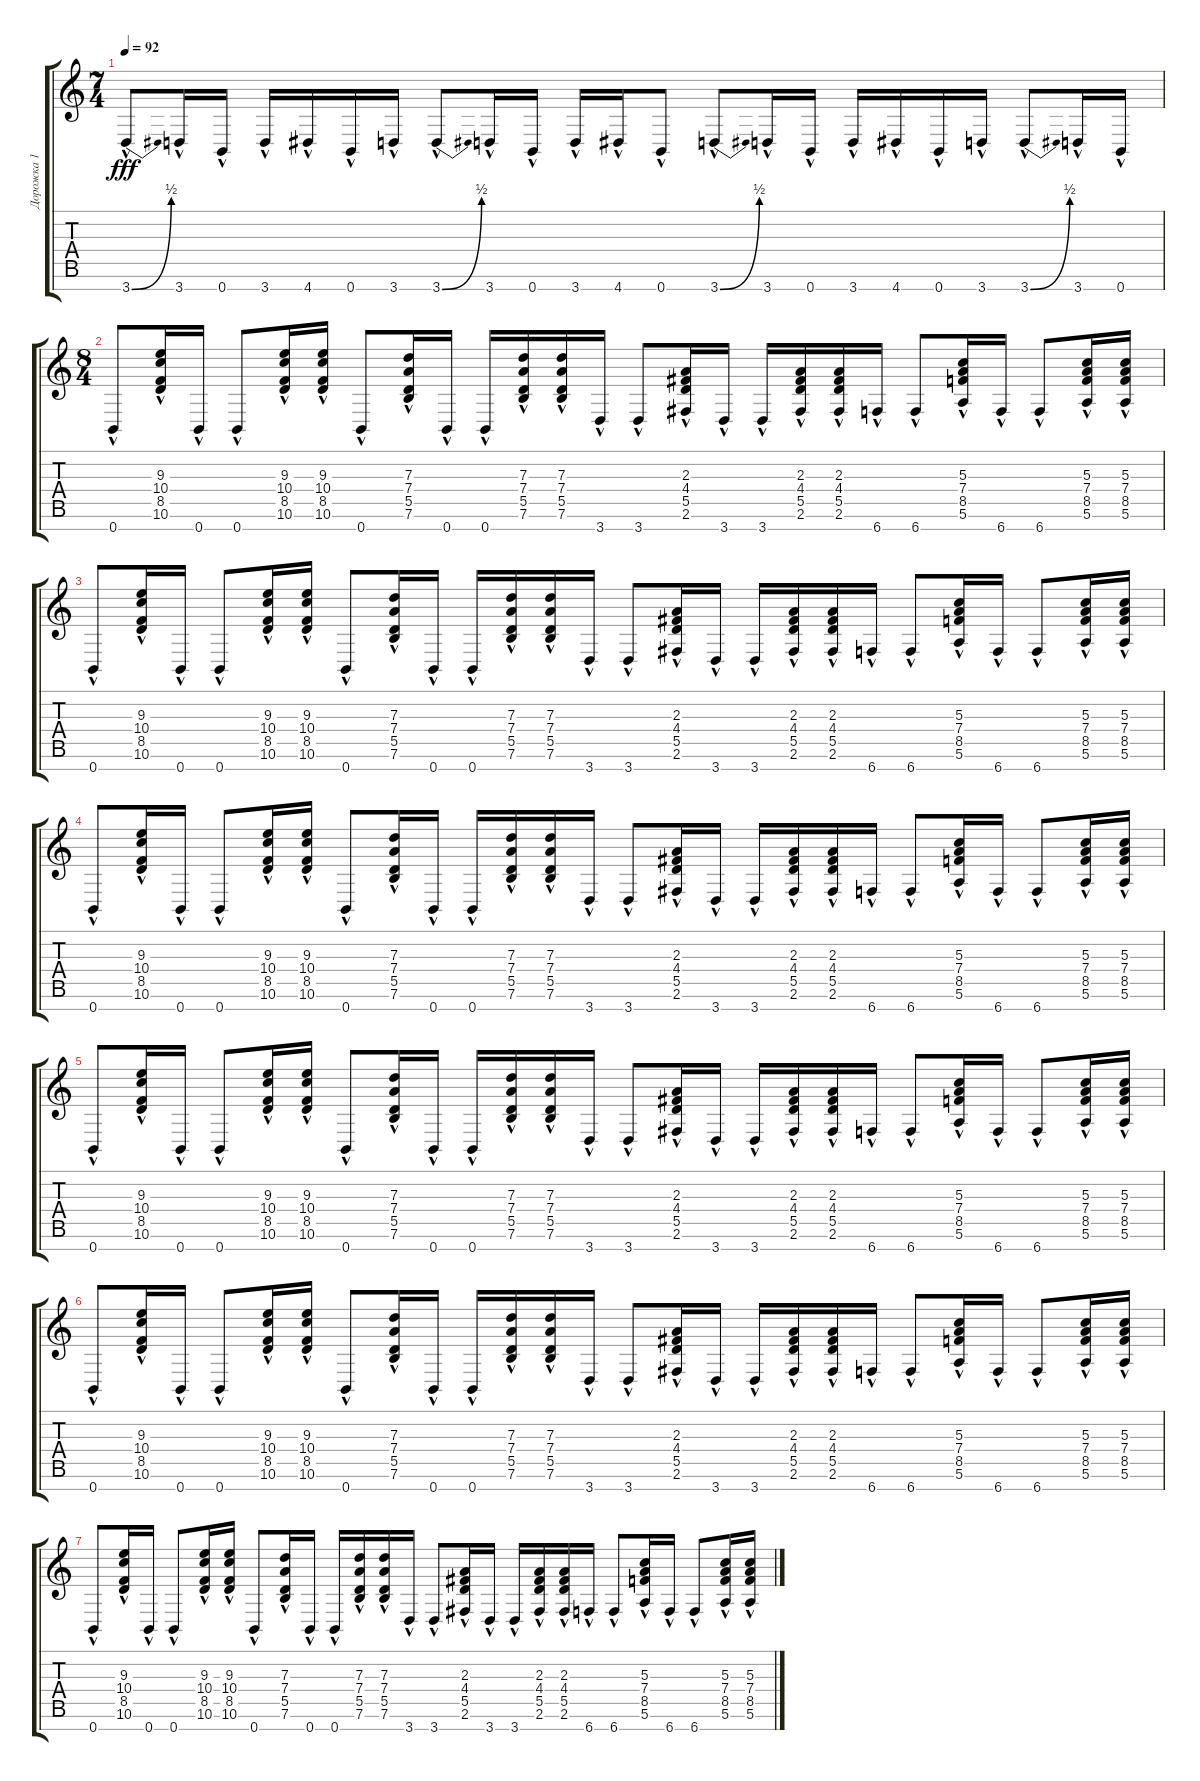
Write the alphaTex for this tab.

\track ("Дорожка 1" "Дорожка 1") {instrument distortionguitar}
\staff {score tabs}
\tuning (E4 B3 G3 D3 A2 E2 B1) {hide}
\ts (7 4)
\tempo 92
\clef g2
\ks c
3.7{be (bend 0 0 60 2) hac}.8{dy fff} 3.7{hac}.16 0.7{hac}.16 3.7{hac}.16 4.7{hac}.16 0.7{hac}.16 3.7{hac}.16 3.7{be (bend 0 0 60 2) hac}.8 3.7{hac}.16 0.7{hac}.16 3.7{hac}.16 4.7{hac}.16 0.7{hac}.8 3.7{be (bend 0 0 60 2) hac}.8 3.7{hac}.16 0.7{hac}.16 3.7{hac}.16 4.7{hac}.16 0.7{hac}.16 3.7{hac}.16 3.7{be (bend 0 0 60 2) hac}.8 3.7{hac}.16 0.7{hac}.16 |
\ts (8 4)
0.7{hac}.8 (9.3{hac} 10.4{hac} 8.5{hac} 10.6{hac}).16 0.7{hac}.16 0.7{hac}.8 (9.3{hac} 10.4{hac} 8.5{hac} 10.6{hac}).16 (9.3{hac} 10.4{hac} 8.5{hac} 10.6{hac}).16 0.7{hac}.8 (7.3{hac} 7.4{hac} 5.5{hac} 7.6{hac}).16 0.7{hac}.16 0.7{hac}.16 (7.3{hac} 7.4{hac} 5.5{hac} 7.6{hac}).16 (7.3{hac} 7.4{hac} 5.5{hac} 7.6{hac}).16 3.7{hac}.16 3.7{hac}.8 (2.3{hac} 4.4{hac} 5.5{hac} 2.6{hac}).16 3.7{hac}.16 3.7{hac}.16 (2.3{hac} 4.4{hac} 5.5{hac} 2.6{hac}).16 (2.3{hac} 4.4{hac} 5.5{hac} 2.6{hac}).16 6.7{hac}.16 6.7{hac}.8 (5.3{hac} 7.4{hac} 8.5{hac} 5.6{hac}).16 6.7{hac}.16 6.7{hac}.8 (5.3{hac} 7.4{hac} 8.5{hac} 5.6{hac}).16 (5.3{hac} 7.4{hac} 8.5{hac} 5.6{hac}).16 |
0.7{hac}.8 (9.3{hac} 10.4{hac} 8.5{hac} 10.6{hac}).16 0.7{hac}.16 0.7{hac}.8 (9.3{hac} 10.4{hac} 8.5{hac} 10.6{hac}).16 (9.3{hac} 10.4{hac} 8.5{hac} 10.6{hac}).16 0.7{hac}.8 (7.3{hac} 7.4{hac} 5.5{hac} 7.6{hac}).16 0.7{hac}.16 0.7{hac}.16 (7.3{hac} 7.4{hac} 5.5{hac} 7.6{hac}).16 (7.3{hac} 7.4{hac} 5.5{hac} 7.6{hac}).16 3.7{hac}.16 3.7{hac}.8 (2.3{hac} 4.4{hac} 5.5{hac} 2.6{hac}).16 3.7{hac}.16 3.7{hac}.16 (2.3{hac} 4.4{hac} 5.5{hac} 2.6{hac}).16 (2.3{hac} 4.4{hac} 5.5{hac} 2.6{hac}).16 6.7{hac}.16 6.7{hac}.8 (5.3{hac} 7.4{hac} 8.5{hac} 5.6{hac}).16 6.7{hac}.16 6.7{hac}.8 (5.3{hac} 7.4{hac} 8.5{hac} 5.6{hac}).16 (5.3{hac} 7.4{hac} 8.5{hac} 5.6{hac}).16 |
0.7{hac}.8 (9.3{hac} 10.4{hac} 8.5{hac} 10.6{hac}).16 0.7{hac}.16 0.7{hac}.8 (9.3{hac} 10.4{hac} 8.5{hac} 10.6{hac}).16 (9.3{hac} 10.4{hac} 8.5{hac} 10.6{hac}).16 0.7{hac}.8 (7.3{hac} 7.4{hac} 5.5{hac} 7.6{hac}).16 0.7{hac}.16 0.7{hac}.16 (7.3{hac} 7.4{hac} 5.5{hac} 7.6{hac}).16 (7.3{hac} 7.4{hac} 5.5{hac} 7.6{hac}).16 3.7{hac}.16 3.7{hac}.8 (2.3{hac} 4.4{hac} 5.5{hac} 2.6{hac}).16 3.7{hac}.16 3.7{hac}.16 (2.3{hac} 4.4{hac} 5.5{hac} 2.6{hac}).16 (2.3{hac} 4.4{hac} 5.5{hac} 2.6{hac}).16 6.7{hac}.16 6.7{hac}.8 (5.3{hac} 7.4{hac} 8.5{hac} 5.6{hac}).16 6.7{hac}.16 6.7{hac}.8 (5.3{hac} 7.4{hac} 8.5{hac} 5.6{hac}).16 (5.3{hac} 7.4{hac} 8.5{hac} 5.6{hac}).16 |
0.7{hac}.8 (9.3{hac} 10.4{hac} 8.5{hac} 10.6{hac}).16 0.7{hac}.16 0.7{hac}.8 (9.3{hac} 10.4{hac} 8.5{hac} 10.6{hac}).16 (9.3{hac} 10.4{hac} 8.5{hac} 10.6{hac}).16 0.7{hac}.8 (7.3{hac} 7.4{hac} 5.5{hac} 7.6{hac}).16 0.7{hac}.16 0.7{hac}.16 (7.3{hac} 7.4{hac} 5.5{hac} 7.6{hac}).16 (7.3{hac} 7.4{hac} 5.5{hac} 7.6{hac}).16 3.7{hac}.16 3.7{hac}.8 (2.3{hac} 4.4{hac} 5.5{hac} 2.6{hac}).16 3.7{hac}.16 3.7{hac}.16 (2.3{hac} 4.4{hac} 5.5{hac} 2.6{hac}).16 (2.3{hac} 4.4{hac} 5.5{hac} 2.6{hac}).16 6.7{hac}.16 6.7{hac}.8 (5.3{hac} 7.4{hac} 8.5{hac} 5.6{hac}).16 6.7{hac}.16 6.7{hac}.8 (5.3{hac} 7.4{hac} 8.5{hac} 5.6{hac}).16 (5.3{hac} 7.4{hac} 8.5{hac} 5.6{hac}).16 |
0.7{hac}.8 (9.3{hac} 10.4{hac} 8.5{hac} 10.6{hac}).16 0.7{hac}.16 0.7{hac}.8 (9.3{hac} 10.4{hac} 8.5{hac} 10.6{hac}).16 (9.3{hac} 10.4{hac} 8.5{hac} 10.6{hac}).16 0.7{hac}.8 (7.3{hac} 7.4{hac} 5.5{hac} 7.6{hac}).16 0.7{hac}.16 0.7{hac}.16 (7.3{hac} 7.4{hac} 5.5{hac} 7.6{hac}).16 (7.3{hac} 7.4{hac} 5.5{hac} 7.6{hac}).16 3.7{hac}.16 3.7{hac}.8 (2.3{hac} 4.4{hac} 5.5{hac} 2.6{hac}).16 3.7{hac}.16 3.7{hac}.16 (2.3{hac} 4.4{hac} 5.5{hac} 2.6{hac}).16 (2.3{hac} 4.4{hac} 5.5{hac} 2.6{hac}).16 6.7{hac}.16 6.7{hac}.8 (5.3{hac} 7.4{hac} 8.5{hac} 5.6{hac}).16 6.7{hac}.16 6.7{hac}.8 (5.3{hac} 7.4{hac} 8.5{hac} 5.6{hac}).16 (5.3{hac} 7.4{hac} 8.5{hac} 5.6{hac}).16 |
0.7{hac}.8 (9.3{hac} 10.4{hac} 8.5{hac} 10.6{hac}).16 0.7{hac}.16 0.7{hac}.8 (9.3{hac} 10.4{hac} 8.5{hac} 10.6{hac}).16 (9.3{hac} 10.4{hac} 8.5{hac} 10.6{hac}).16 0.7{hac}.8 (7.3{hac} 7.4{hac} 5.5{hac} 7.6{hac}).16 0.7{hac}.16 0.7{hac}.16 (7.3{hac} 7.4{hac} 5.5{hac} 7.6{hac}).16 (7.3{hac} 7.4{hac} 5.5{hac} 7.6{hac}).16 3.7{hac}.16 3.7{hac}.8 (2.3{hac} 4.4{hac} 5.5{hac} 2.6{hac}).16 3.7{hac}.16 3.7{hac}.16 (2.3{hac} 4.4{hac} 5.5{hac} 2.6{hac}).16 (2.3{hac} 4.4{hac} 5.5{hac} 2.6{hac}).16 6.7{hac}.16 6.7{hac}.8 (5.3{hac} 7.4{hac} 8.5{hac} 5.6{hac}).16 6.7{hac}.16 6.7{hac}.8 (5.3{hac} 7.4{hac} 8.5{hac} 5.6{hac}).16 (5.3{hac} 7.4{hac} 8.5{hac} 5.6{hac}).16
